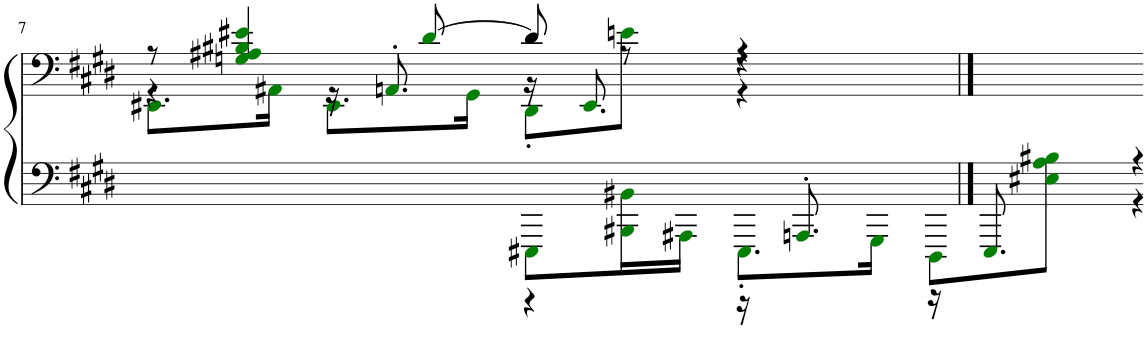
**kern	**kern
*part1	*part1
*staff2	*staff1
*I"Grand Piano, Acoustic Grand Piano	*
*I'Pno	*
!!LO:PB:g=z
*clefF4	*clefG2
*k[f#c#g#d#]	*k[f#c#g#d#]
*M4/4	*M4/4
=7	=7
*^	*^
*	*^	*	*^
2.ryy	2ryy	2ryy	8r	4r	8.EE#X'i\L
.	.	.	4Gni/ 4A#Xi/ 4B#Xi/ 4e#Xi/	.	.
.	.	.	.	.	16AA#Xi\Jk
.	.	.	.	16r	8.EE#'i\L
.	.	.	.	8.AAn'i/	.
.	.	.	[8d#i/	.	.
.	.	.	.	.	16GG#i\Jk
.	8EEE#Xi\L	4r	8d#/]	16r	8DD#'i\L
.	.	.	.	8.EE#i/	.
.	16BBB#Xi\ 16BB#Xi\L	.	8r	.	8eni\J
.	16AAA#Xi\JJ	.	.	.	.
4r	8.EEE#'i\L	16r	4r	4r	2ryy
.	.	8.AAAn'i/	.	.	.
.	16GGG#i\Jk	.	.	.	.
2ryy	8DDD#'i\L	16r	2ryy	2ryy	.
.	.	8.EEE#i/	.	.	.
.	8E#Xi\ 8Ai\ 8B#Xi\J	.	.	.	.
.	4r	4r	.	.	4ryy
*v	*v	*v	*	*	*
*	*v	*v	*v
==	==
*-	*-
